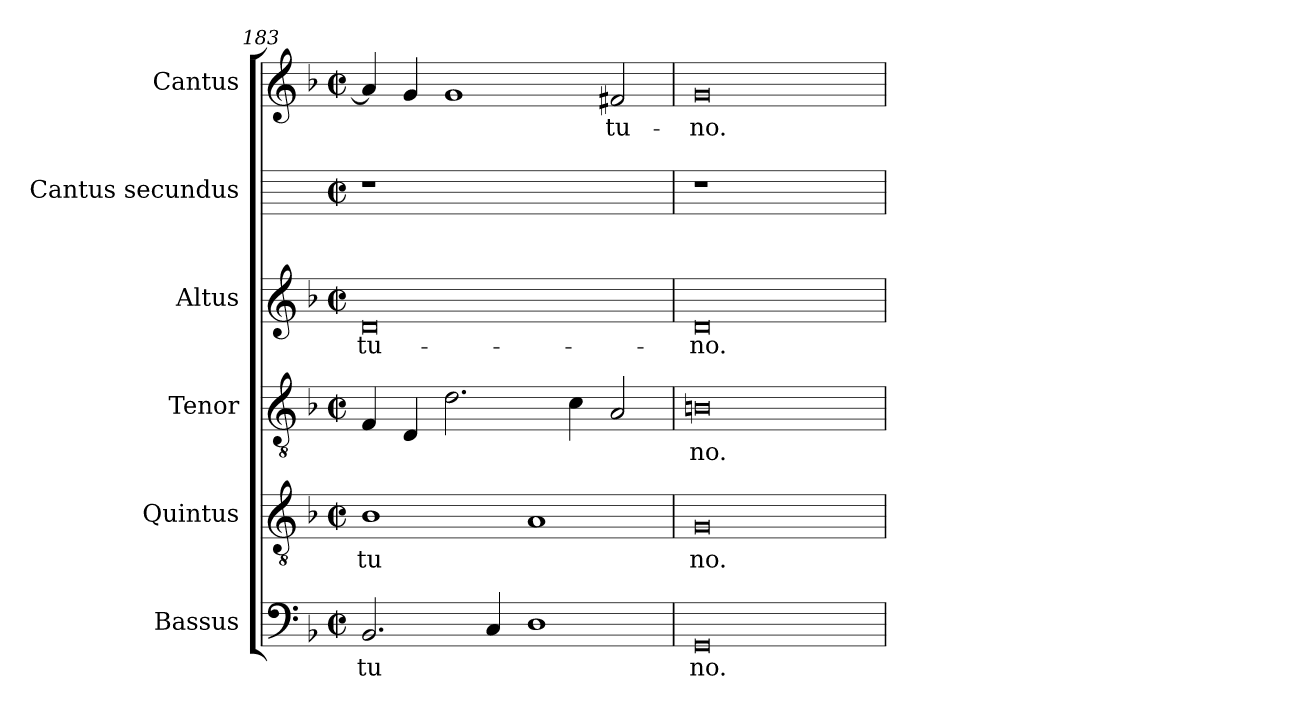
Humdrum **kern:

**kern	**text	**kern	**text	**kern	**text	**kern	**text	**kern	**kern	**text
*part6	*part6	*part5	*part5	*part4	*part4	*part3	*part3	*part2	*part1	*part1
*staff6	*staff6	*staff5	*staff5	*staff4	*staff4	*staff3	*staff3	*staff2	*staff1	*staff1
*I"Bassus	*	*I"Quintus	*	*I"Tenor	*	*I"Altus	*	*I"Cantus  secundus	*I"Cantus	*
*I'B	*	*I'Q	*	*I'T	*	*I'A	*	*	*I'C	*
*clefF4	*	*clefGv2	*	*clefGv2	*	*clefG2	*	*	*clefG2	*
*k[b-]	*	*k[b-]	*	*k[b-]	*	*k[b-]	*	*k[]	*k[b-]	*
*F:	*	*F:	*	*F:	*	*F:	*	*C:	*F:	*
*M2/2	*	*M2/2	*	*M2/2	*	*M2/2	*	*M2/2	*M2/2	*
*met(c|)	*	*met(c|)	*	*met(c|)	*	*met(c|)	*	*met(c|)	*met(c|)	*
=183	=183	=183	=183	=183	=183	=183	=183	=183	=183	=183
!	!LO:LY:b:cj	!	!LO:LY:b:cj	!	!LO:LY:b:cj	!	!LO:LY:b:cj	!	!	!LO:LY:b:cj
2.BB-/	tu	1B-	tu	4F/	--	0d	-tu-	1r	4a/]	--
!	!	!	!	!	!LO:LY:b:cj	!	!	!	!	!LO:LY:b:cj
.	.	.	.	4D/	--	.	.	.	4g/	--
!	!	!	!	!	!LO:LY:b:cj	!	!	!	!	!LO:LY:b:cj
.	.	.	.	2.d\	--	.	.	.	1g	--
!	!LO:LY:b:cj	!	!	!	!	!	!	!	!	!
4C/	.	.	.	.	.	.	.	.	.	.
!	!LO:LY:b:cj	!	!LO:LY:b:cj	!	!	!	!	!	!	!
1D	.	1A	.	.	.	.	.	1ryy	.	.
!	!	!	!	!	!LO:LY:b:cj	!	!	!	!	!
.	.	.	.	4c\	--	.	.	.	.	.
!	!	!	!	!	!LO:LY:b:cj	!	!	!	!	!LO:LY:b:cj
.	.	.	.	2A/	--	.	.	.	2f#/	-tu-
=184	=184	=184	=184	=184	=184	=184	=184	=184	=184	=184
!	!LO:LY:b:cj	!	!LO:LY:b:cj	!	!LO:LY:b:cj	!	!LO:LY:b:cj	!	!	!LO:LY:b:cj
0GG	no.	0G	no.	0Bn	-no.	0d	-no.	1r	0g	-no.
.	.	.	.	.	.	.	.	1ryy	.	.
=!	=!	=!	=!	=!	=!	=!	=!	=!	=!	=!
*-	*-	*-	*-	*-	*-	*-	*-	*-	*-	*-
